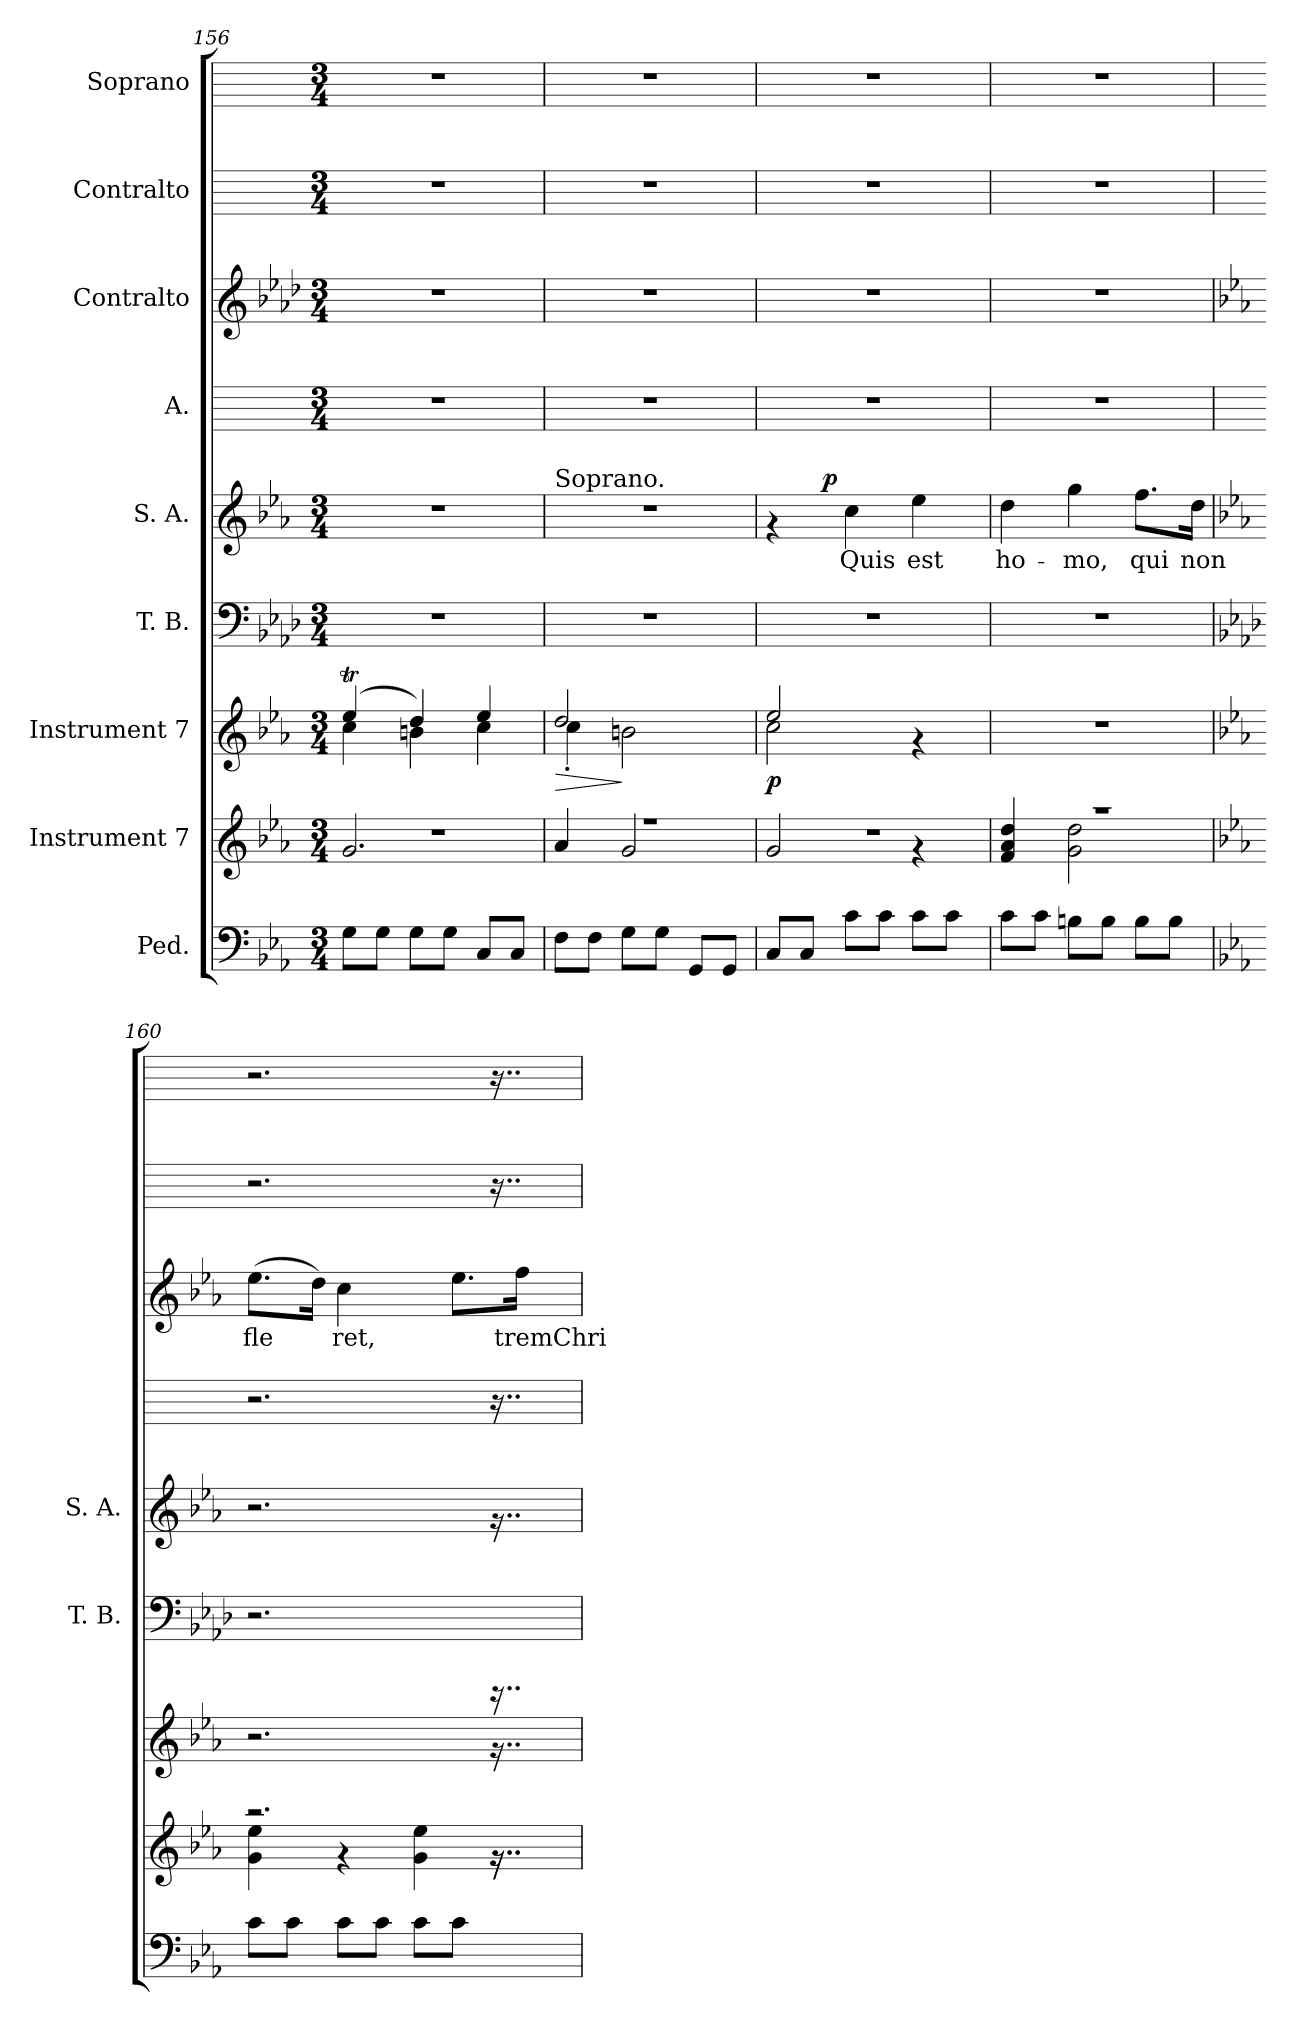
**kern	**kern	**kern	**dynam	**kern	**kern	**text	**dynam	**kern	**kern	**text	**kern	**kern
*part9	*part8	*part7	*part7	*part6	*part5	*part5	*part5	*part4	*part3	*part3	*part2	*part1
*staff9	*staff8	*staff7	*staff7	*staff6	*staff5	*staff5	*staff5	*staff4	*staff3	*staff3	*staff2	*staff1
*I"Ped.	*I"Instrument 7	*I"Instrument 7	*	*I"T.  B.	*I"S.  A.	*	*	*I"A.	*I"Contralto	*	*I"Contralto	*I"Soprano
*	*	*	*	*I'T.  B.	*I'S.  A.	*	*	*	*	*	*	*
*clefF4	*clefG2	*clefG2	*	*clefF4	*clefG2	*	*	*	*clefG2	*	*	*
*k[b-e-a-]	*k[b-e-a-]	*k[b-e-a-]	*	*k[b-e-a-d-]	*k[b-e-a-]	*	*	*k[]	*k[b-e-a-d-]	*	*k[]	*k[]
*E-:	*E-:	*E-:	*	*A-:	*E-:	*	*	*C:	*A-:	*	*C:	*C:
*M3/4	*M3/4	*M3/4	*	*M3/4	*M3/4	*	*	*M3/4	*M3/4	*	*M3/4	*M3/4
=156	=156	=156	=156	=156	=156	=156	=156	=156	=156	=156	=156	=156
*	*^	*^	*	*	*	*	*	*	*	*	*	*
8G\L	2.r	2.g/	(>4ee-T/	4cc\	.	2.r	2.r	.	.	2.r	2.r	.	2.r	2.r
8G\J	.	.	.	.	.	.	.	.	.	.	.	.	.	.
8G\L	.	.	4dd/)	4bn\	.	.	.	.	.	.	.	.	.	.
8G\J	.	.	.	.	.	.	.	.	.	.	.	.	.	.
8C/L	.	.	4ee-/	4cc\	.	.	.	.	.	.	.	.	.	.
8C/J	.	.	.	.	.	.	.	.	.	.	.	.	.	.
=157	=157	=157	=157	=157	=157	=157	=157	=157	=157	=157	=157	=157	=157	=157
!	!	!	!	!	!	!	!LO:TX:a:t=Soprano.	!	!	!	!	!	!	!
!	!	!	!	!	!LO:HP:b	!	!	!	!	!	!	!	!	!
8F\L	2.r	4a-/	2dd/	4cc'>\	>	2.r	2.r	.	.	2.r	2.r	.	2.r	2.r
8F\J	.	.	.	.	.	.	.	.	.	.	.	.	.	.
8G\L	.	2g/	.	2bn\	]	.	.	.	.	.	.	.	.	.
8G\J	.	.	.	.	.	.	.	.	.	.	.	.	.	.
8GG/L	.	.	4ryy	.	.	.	.	.	.	.	.	.	.	.
8GG/J	.	.	.	.	.	.	.	.	.	.	.	.	.	.
=158	=158	=158	=158	=158	=158	=158	=158	=158	=158	=158	=158	=158	=158	=158
!	!	!	!	!	!LO:DY:b	!	!	!	!	!	!	!	!	!
*	*	*	*	*	*	*	*^	*	*	*	*	*	*	*
8C/L	2.r	2g/	2ee-/	2cc\	p	2.r	4rf	8.ryy	.	.	2.r	2.r	.	2.r	2.r
8C/J	.	.	.	.	.	.	.	.	.	.	.	.	.	.	.
!	!	!	!	!	!	!	!	!	!	!LO:DY:a	!	!	!	!	!
.	.	.	.	.	.	.	.	2ryy	.	p	.	.	.	.	.
!	!	!	!	!	!	!	!	!	!LO:LY:b:cj	!	!	!	!	!	!
8c\L	.	.	.	.	.	.	4cc\	.	Quis	.	.	.	.	.	.
8c\J	.	.	.	.	.	.	.	.	.	.	.	.	.	.	.
!	!	!	!	!	!	!	!	!	!LO:LY:b:cj	!	!	!	!	!	!
8c\L	.	4rf	4rf	4ryy	.	.	4ee-\	.	est	.	.	.	.	.	.
8c\J	.	.	.	.	.	.	.	.	.	.	.	.	.	.	.
.	.	.	.	.	.	.	.	16ryy	.	.	.	.	.	.	.
=159	=159	=159	=159	=159	=159	=159	=159	=159	=159	=159	=159	=159	=159	=159	=159
!	!	!	!	!	!	!	!	!	!LO:LY:b:cj	!	!	!	!	!	!
*	*	*	*v	*v	*	*	*v	*v	*	*	*	*	*	*	*
8c\L	2.r	4dd/ 4a-/ 4f/	2.r	.	2.r	4dd\	ho-	.	2.r	2.r	.	2.r	2.r
8c\J	.	.	.	.	.	.	.	.	.	.	.	.	.
!	!	!	!	!	!	!	!LO:LY:b:cj	!	!	!	!	!	!
8Bn\L	.	2dd\ 2g\	.	.	.	4gg\	-mo,	.	.	.	.	.	.
8B\J	.	.	.	.	.	.	.	.	.	.	.	.	.
!	!	!	!	!	!	!	!LO:LY:b:cj	!	!	!	!	!	!
8B\L	.	.	.	.	.	8.ff\L	qui	.	.	.	.	.	.
8B\J	.	.	.	.	.	.	.	.	.	.	.	.	.
!	!	!	!	!	!	!	!LO:LY:b:cj	!	!	!	!	!	!
.	.	.	.	.	.	16dd\J	non	.	.	.	.	.	.
!!LO:LB:g=z
=160	=160	=160	=160	=160	=160	=160	=160	=160	=160	=160	=160	=160	=160
*	*	*	*	*	*	*	*	*	*	*k[b-e-a-]	*	*	*
*	*	*	*	*	*	*	*	*	*	*E-:	*	*	*
!	!	!	!	!	!	!	!	!	!	!	!LO:LY:b:cj	!	!
8c\L	2.r	4ee-\ 4g\	2.r	.	2.r	2.r	.	.	2.r	(>8.ee-\L	-fle-	2.r	2.r
8c\J	.	.	.	.	.	.	.	.	.	.	.	.	.
!	!	!	!	!	!	!	!	!	!	!	!LO:LY:b:cj	!	!
.	.	.	.	.	.	.	.	.	.	16dd\J)	--	.	.
!	!	!	!	!	!	!	!	!	!	!	!LO:LY:b:cj	!	!
8c\L	.	4rf	.	.	.	.	.	.	.	4cc\	-ret,	.	.
8c\J	.	.	.	.	.	.	.	.	.	.	.	.	.
8c\L	.	4g\ 4ee-\	.	.	.	.	.	.	.	8ryy	.	.	.
8c\J	.	.	.	.	.	.	.	.	.	8.ee-\L	.	.	.
8ryy	16..rf	16..rf	16..rf	.	16..rCCC	16..rf	.	.	16..r	.	.	16..r	16..r
!	!	!	!	!	!	!	!	!	!	!	!LO:LY:b:cj	!	!
.	.	.	.	.	.	.	.	.	.	16ff\J	tremChri-	.	.
.	64ryy	64ryy	64ryy	.	64ryy	64ryy	.	.	64ryy	.	.	64ryy	64ryy
*	*v	*v	*	*	*	*	*	*	*	*	*	*	*
=	=	=	=	=	=	=	=	=	=	=	=	=
*-	*-	*-	*-	*-	*-	*-	*-	*-	*-	*-	*-	*-
